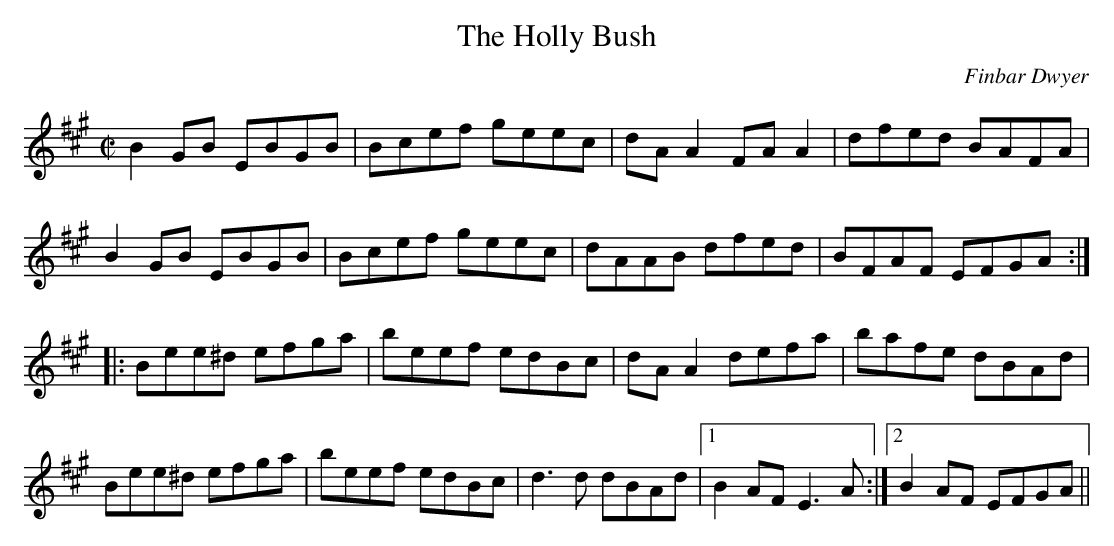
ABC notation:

X:1
T:Holly Bush, The
C:Finbar Dwyer
M:C|
K:Emix
B2GB EBGB|Bcef geec|dAA2 FAA2|dfed BAFA|
B2GB EBGB|Bcef geec|dAAB dfed|BFAF EFGA:|
|:Bee^d efga|beef edBc|dAA2 defa|bafe dBAd|
Bee^d efga|beef edBc|d3d dBAd|1 B2AF E3A:|2 B2AF EFGA||
